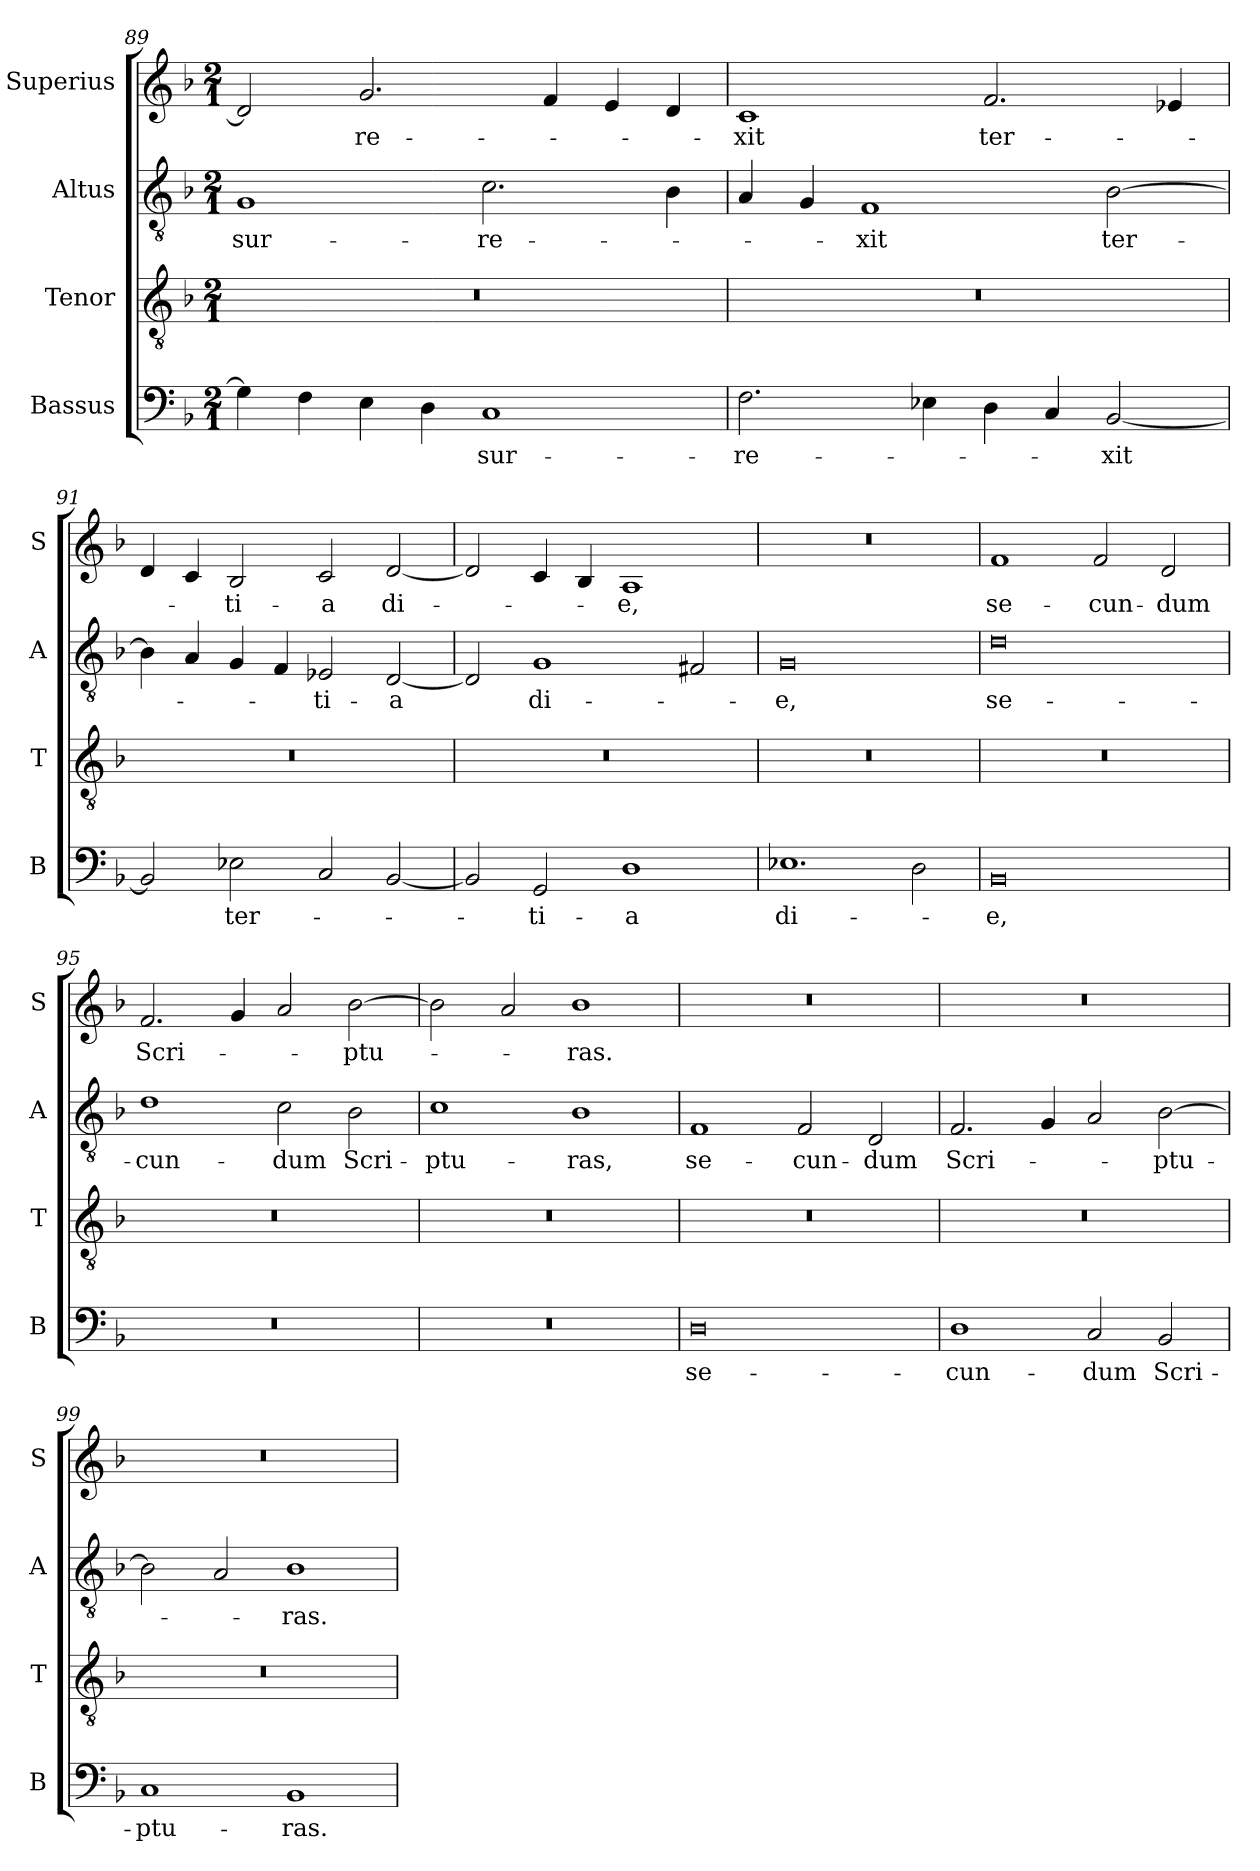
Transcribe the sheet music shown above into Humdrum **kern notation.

**kern	**text	**kern	**kern	**text	**kern	**text
*part4	*part4	*part3	*part2	*part2	*part1	*part1
*staff4	*staff4	*staff3	*staff2	*staff2	*staff1	*staff1
*I"Bassus	*	*I"Tenor	*I"Altus	*	*I"Superius	*
*I'B	*	*I'T	*I'A	*	*I'S	*
*clefF4	*	*clefGv2	*clefGv2	*	*clefG2	*
*k[b-]	*	*k[b-]	*k[b-]	*	*k[b-]	*
*M2/1	*	*M2/1	*M2/1	*	*M2/1	*
=89	=89	=89	=89	=89	=89	=89
4G]	.	0r	1G	-sur-	2d]	.
4F	.	.	.	.	.	.
4E	.	.	.	.	2.g	-re-
4D	.	.	.	.	.	.
!	!LO:LY:i	!	!	!	!	!
1C	-sur-	.	2.c	-re-	.	.
.	.	.	.	.	4f	.
.	.	.	.	.	4e	.
.	.	.	4B-	.	4d	.
=90	=90	=90	=90	=90	=90	=90
!	!LO:LY:i	!	!	!	!	!
2.F	-re-	0r	4A	.	1c	-xit
.	.	.	4G	.	.	.
.	.	.	1F	-xit	.	.
4E-X	.	.	.	.	.	.
4D	.	.	.	.	2.f	ter-
4C	.	.	.	.	.	.
!	!LO:LY:i	!	!	!	!	!
[2BB-	-xit	.	[2B-	ter-	.	.
.	.	.	.	.	4e-X	.
=91	=91	=91	=91	=91	=91	=91
2BB-]	.	0r	4B-]	.	4d	.
.	.	.	4A	.	4c	.
!	!LO:LY:i	!	!	!	!	!
2E-X	ter-	.	4G	.	2B-	-ti-
.	.	.	4F	.	.	.
2C	.	.	2E-X	-ti-	2c	-a
[2BB-	.	.	[2D	-a	[2d	di-
=92	=92	=92	=92	=92	=92	=92
2BB-]	.	0r	2D]	.	2d]	.
!	!LO:LY:i	!	!	!	!	!
2GG	-ti-	.	1G	di-	4c	.
.	.	.	.	.	4B-	.
!	!LO:LY:i	!	!	!	!	!
1D	-a	.	.	.	1A	-e,
.	.	.	2F#X	.	.	.
=93	=93	=93	=93	=93	=93	=93
!	!LO:LY:i	!	!	!	!	!
1.E-X	di-	0r	0G	-e,	0r	.
2D	.	.	.	.	.	.
=94	=94	=94	=94	=94	=94	=94
!	!LO:LY:i	!	!	!	!	!
0BB-	-e,	0r	0d	se-	1f	se-
.	.	.	.	.	2f	-cun-
.	.	.	.	.	2d	-dum
=95	=95	=95	=95	=95	=95	=95
!	!	!	!	!	!	!LO:LY:i
0r	.	0r	1d	-cun-	2.f	Scri-
.	.	.	.	.	4g	.
.	.	.	2c	-dum	2a	.
!	!	!	!	!	!	!LO:LY:i
.	.	.	2B-	Scri-	[2b-	-ptu-
=96	=96	=96	=96	=96	=96	=96
0r	.	0r	1c	-ptu-	2b-]	.
.	.	.	.	.	2a	.
!	!	!	!	!	!	!LO:LY:i
.	.	.	1B-	-ras,	1b-	-ras.
=97	=97	=97	=97	=97	=97	=97
!	!LO:LY:i	!	!	!LO:LY:i	!	!
0D	se-	0r	1F	se-	0r	.
!	!	!	!	!LO:LY:i	!	!
.	.	.	2F	-cun-	.	.
!	!	!	!	!LO:LY:i	!	!
.	.	.	2D	-dum	.	.
=98	=98	=98	=98	=98	=98	=98
!	!LO:LY:i	!	!	!LO:LY:i	!	!
1D	-cun-	0r	2.F	Scri-	0r	.
.	.	.	4G	.	.	.
!	!LO:LY:i	!	!	!	!	!
2C	-dum	.	2A	.	.	.
!	!LO:LY:i	!	!	!LO:LY:i	!	!
2BB-	Scri-	.	[2B-	-ptu-	.	.
=99	=99	=99	=99	=99	=99	=99
!	!LO:LY:i	!	!	!	!	!
1C	-ptu-	0r	2B-]	.	0r	.
.	.	.	2A	.	.	.
!	!LO:LY:i	!	!	!LO:LY:i	!	!
1BB-	-ras.	.	1B-	-ras.	.	.
=	=	=	=	=	=	=
*-	*-	*-	*-	*-	*-	*-
